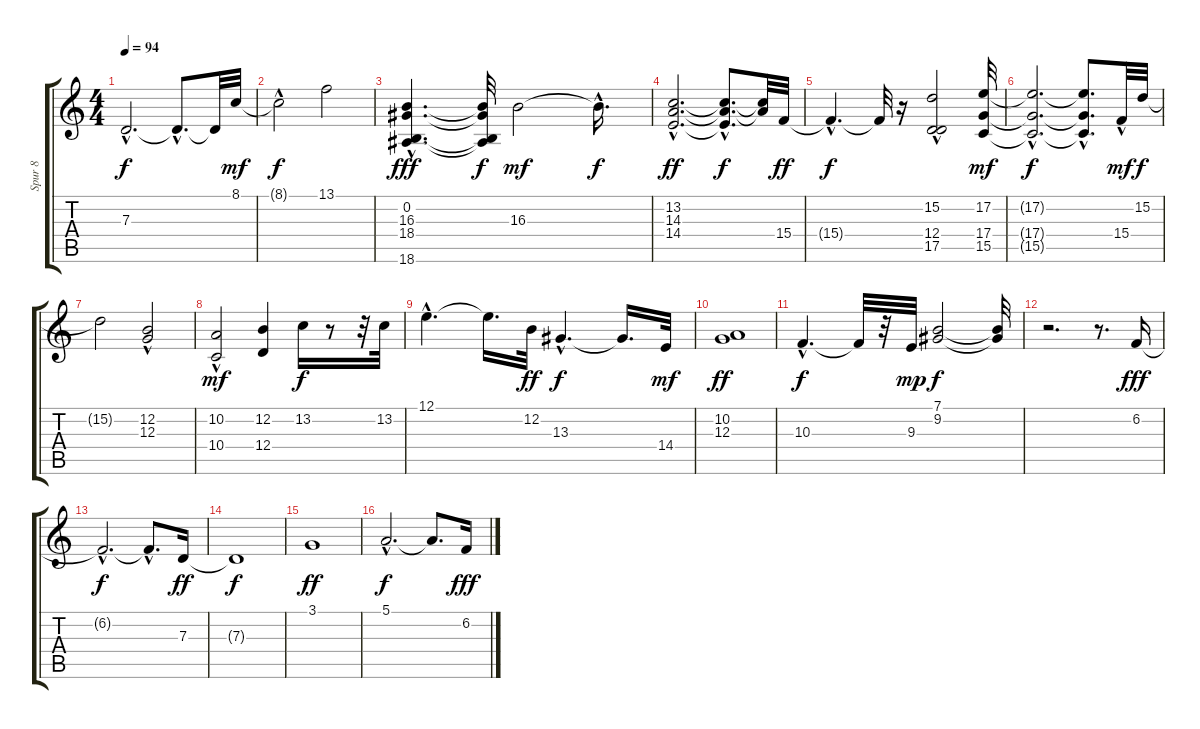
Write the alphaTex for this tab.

\track ("Spur 8" "Spur 8") {instrument acousticgrandpiano}
\staff {score tabs}
\tuning (E4 B3 G3 D3 A2 E2) {hide}
\ts (4 4)
\tempo 94
\clef g2
\ks c
7.3{hac t}.2{d dy f} 7.3{hac t}.8{d} 7.3{t}.32 8.1.32{dy mf balance 7} |
8.1{hac t}.2{dy f} 13.1.2{balance 4} |
(0.2{hac} 16.3{hac} 18.4{hac} 18.6{hac}).4{d dy fff balance 10} (0.2{t} 16.3{t} 18.4{t} 18.6{t}).32{dy f} 16.3.2{dy mf} 16.3{hac t}.16{d dy f} |
(13.2{hac} 14.3{hac} 14.4{hac}).2{d dy ff balance 6} (13.2{hac t} 14.3{hac t} 14.4{hac t}).8{d dy f} (13.2{t} 14.3{t}).32 15.4.32{dy ff balance 12} |
15.4{hac t}.4{d dy f} 15.4{t}.32 r.16 (15.2 12.4{hac} 17.5).2{balance 13} (17.2 17.4 15.5).32{dy mf balance 5} |
(17.2{hac t} 17.4{hac t} 15.5{hac t}).2{d dy f} (17.2{t} 17.4{t} 15.5{hac t}).8{d} 15.4{hac}.32{dy mf balance 16} 15.2.32{dy f} |
15.2{t}.2 (12.2 12.3{hac}).2 |
(10.2 10.4{hac}).2{dy mf balance 0} (12.2 12.4).4{balance 4} 13.2.16{dy f balance 5} r.8 r.32 13.2.32{balance 10} |
12.1{hac}.4{d balance 12} 12.1{t}.16{d} 12.2.32{dy ff balance 7} 13.3{hac}.4{d dy f} 13.3{t}.16{d} 14.4.32{dy mf} |
(10.2 12.3).1{dy ff} |
10.3{hac}.4{d dy f balance 5} 10.3{t}.32 r.32 9.3.32{dy mp balance 8} (7.1 9.2).2{dy f} (7.1{t} 9.2{t}).32 |
r.2{d} r.8{d} 6.2.16{dy fff balance 8 instrument pad8sweep} |
6.2{hac t}.2{d dy f} 6.2{hac t}.8{d} 7.3.16{dy ff} |
7.3{t}.1{dy f} |
3.1.1{dy ff} |
5.1{hac}.2{d dy f} 5.1{t}.8{d} 6.2.16{dy fff}
